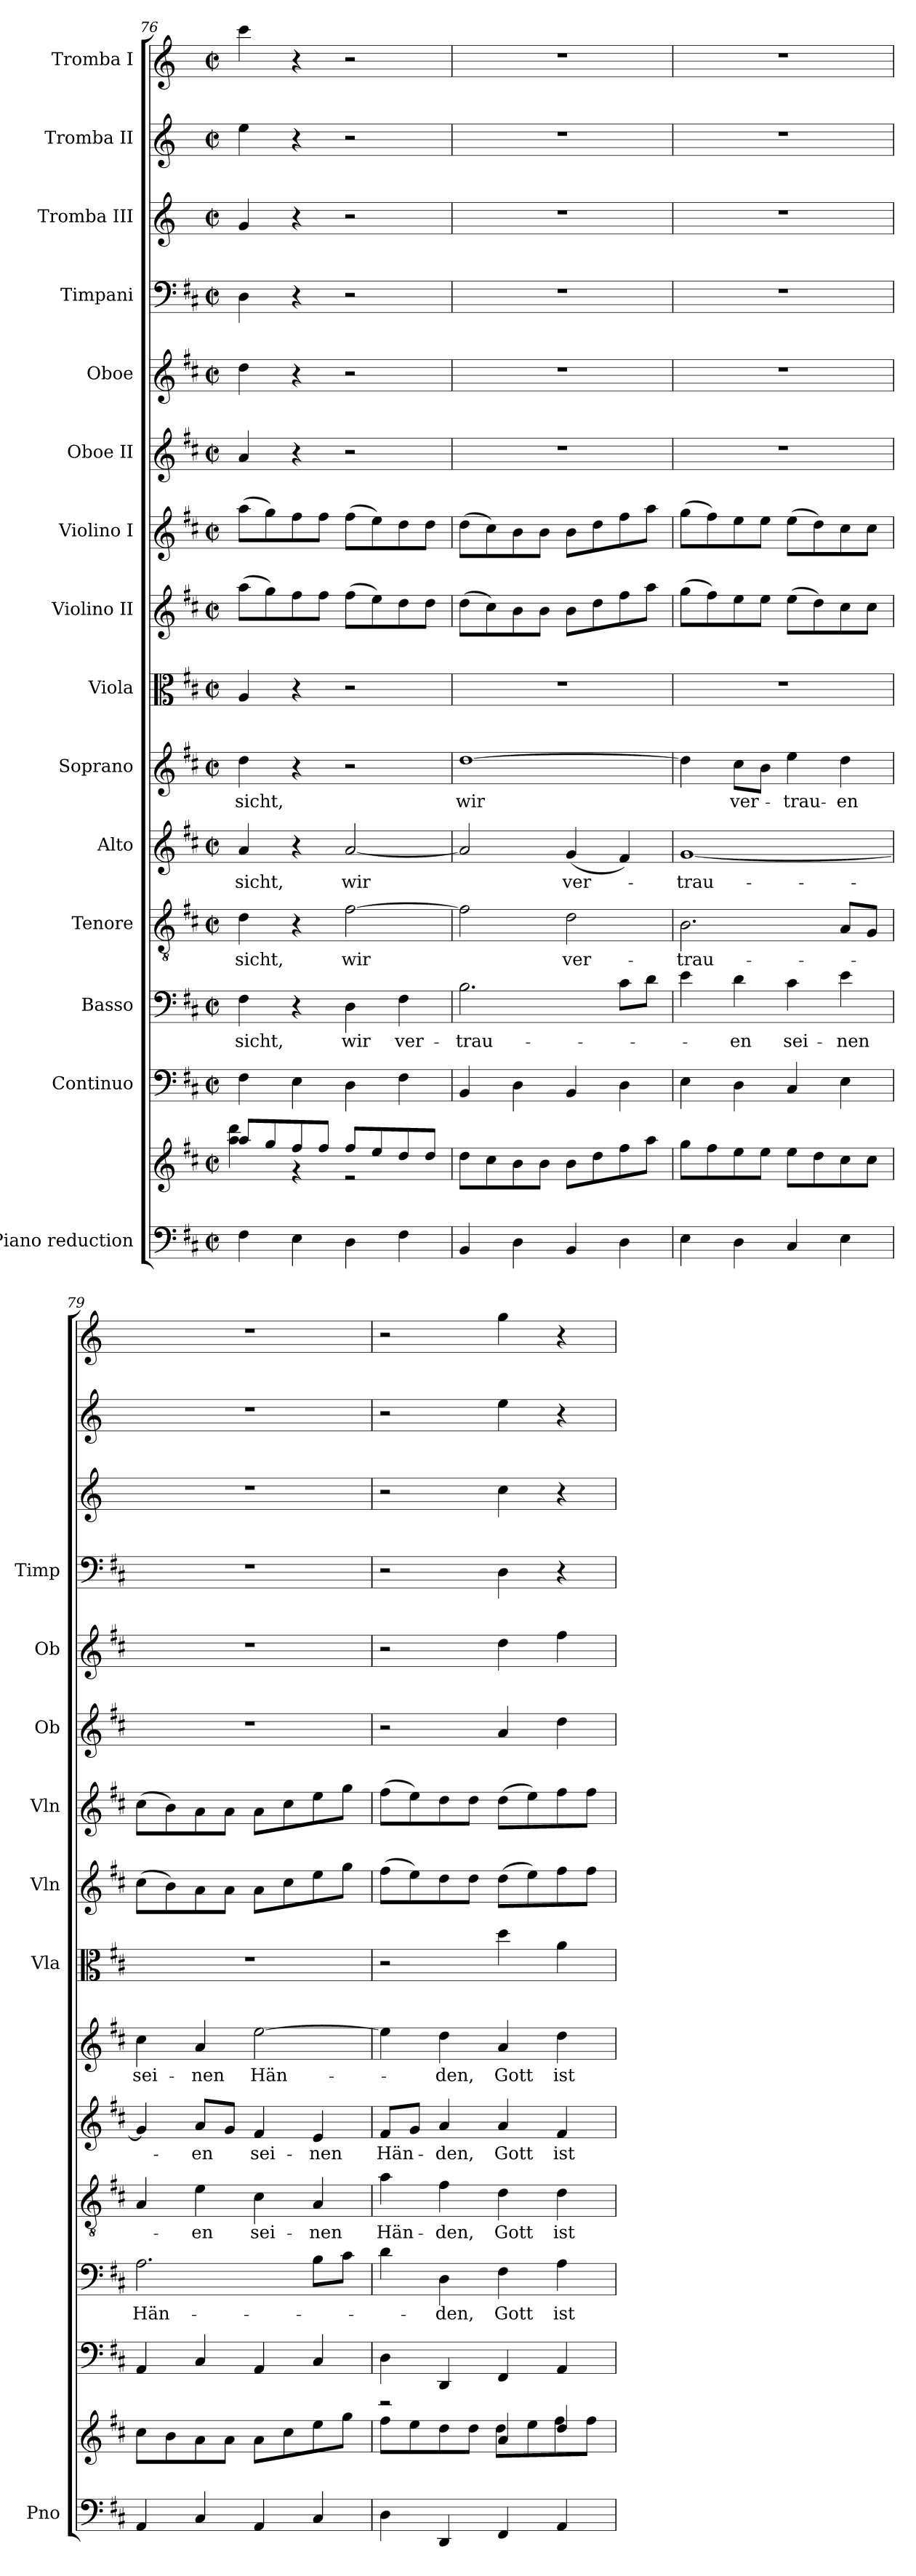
**kern	**kern	**kern	**kern	**text	**kern	**text	**kern	**text	**kern	**text	**kern	**kern	**kern	**kern	**kern	**kern	**kern	**kern	**kern
*part15	*part15	*part14	*part13	*part13	*part12	*part12	*part11	*part11	*part10	*part10	*part9	*part8	*part7	*part6	*part5	*part4	*part3	*part2	*part1
*staff16	*staff15	*staff14	*staff13	*staff13	*staff12	*staff12	*staff11	*staff11	*staff10	*staff10	*staff9	*staff8	*staff7	*staff6	*staff5	*staff4	*staff3	*staff2	*staff1
*I"Piano reduction	*	*I"Continuo	*I"Basso	*	*I"Tenore	*	*I"Alto	*	*I"Soprano	*	*I"Viola	*I"Violino II	*I"Violino I	*I"Oboe II	*I"Oboe	*I"Timpani	*I"Tromba III	*I"Tromba II	*I"Tromba I
*I'Pno	*	*	*	*	*	*	*	*	*	*	*I'Vla	*I'Vln	*I'Vln	*I'Ob	*I'Ob	*I'Timp	*	*	*
*clefF4	*clefG2	*clefF4	*clefF4	*	*clefGv2	*	*clefG2	*	*clefG2	*	*clefC3	*clefG2	*clefG2	*clefG2	*clefG2	*clefF4	*clefG2	*clefG2	*clefG2
*	*	*	*	*	*	*	*	*	*	*	*	*	*	*	*	*	*ITrd-1c-2	*ITrd-1c-2	*ITrd-1c-2
*k[f#c#]	*k[f#c#]	*k[f#c#]	*k[f#c#]	*	*k[f#c#]	*	*k[f#c#]	*	*k[f#c#]	*	*k[f#c#]	*k[f#c#]	*k[f#c#]	*k[f#c#]	*k[f#c#]	*k[f#c#]	*k[f#c#]	*k[f#c#]	*k[f#c#]
*M2/2	*M2/2	*M2/2	*M2/2	*	*M2/2	*	*M2/2	*	*M2/2	*	*M2/2	*M2/2	*M2/2	*M2/2	*M2/2	*M2/2	*M2/2	*M2/2	*M2/2
*met(c|)	*met(c|)	*met(c|)	*met(c|)	*	*met(c|)	*	*met(c|)	*	*met(c|)	*	*met(c|)	*met(c|)	*met(c|)	*met(c|)	*met(c|)	*met(c|)	*met(c|)	*met(c|)	*met(c|)
=76	=76	=76	=76	=76	=76	=76	=76	=76	=76	=76	=76	=76	=76	=76	=76	=76	=76	=76	=76
*	*^	*	*	*	*	*	*	*	*	*	*	*	*	*	*	*	*	*	*
!	!	!	!	!	!LO:LY:b	!	!LO:LY:b	!	!LO:LY:b	!	!LO:LY:b	!	!	!	!	!	!	!	!	!
4F#\	8aa/L	4aa\ 4ddd\	4F#\	4F#\	-sicht,	4d\	-sicht,	4a/	-sicht,	4dd\	-sicht,	4A/	(8aa\L	(8aa\L	4a/	4dd\	4D\	4a/	4ff#\	4ddd\
.	8gg/	.	.	.	.	.	.	.	.	.	.	.	8gg\)	8gg\)	.	.	.	.	.	.
4E\	8ff#/	4r	4E\	4r	.	4r	.	4r	.	4r	.	4r	8ff#\	8ff#\	4r	4r	4r	4r	4r	4r
.	8ff#/J	.	.	.	.	.	.	.	.	.	.	.	8ff#\J	8ff#\J	.	.	.	.	.	.
!	!	!	!	!	!LO:LY:b	!	!LO:LY:b	!	!LO:LY:b	!	!	!	!	!	!	!	!	!	!	!
4D\	8ff#/L	2r	4D\	4D\	wir	[2f#\	wir	[2a/	wir	2r	.	2r	(8ff#\L	(8ff#\L	2r	2r	2r	2r	2r	2r
.	8ee/	.	.	.	.	.	.	.	.	.	.	.	8ee\)	8ee\)	.	.	.	.	.	.
!	!	!	!	!	!LO:LY:b	!	!	!	!	!	!	!	!	!	!	!	!	!	!	!
4F#\	8dd/	.	4F#\	4F#\	ver-	.	.	.	.	.	.	.	8dd\	8dd\	.	.	.	.	.	.
.	8dd/J	.	.	.	.	.	.	.	.	.	.	.	8dd\J	8dd\J	.	.	.	.	.	.
*	*v	*v	*	*	*	*	*	*	*	*	*	*	*	*	*	*	*	*	*	*
=77	=77	=77	=77	=77	=77	=77	=77	=77	=77	=77	=77	=77	=77	=77	=77	=77	=77	=77	=77
!	!	!	!	!LO:LY:b	!	!	!	!	!	!LO:LY:b	!	!	!	!	!	!	!	!	!
4BB/	8dd\L	4BB/	2.B\	-trau-	2f#\]	.	2a/]	.	[1dd	wir	1r	(8dd\L	(8dd\L	1r	1r	1r	1r	1r	1r
.	8cc#\	.	.	.	.	.	.	.	.	.	.	8cc#\)	8cc#\)	.	.	.	.	.	.
4D\	8b\	4D\	.	.	.	.	.	.	.	.	.	8b\	8b\	.	.	.	.	.	.
.	8b\J	.	.	.	.	.	.	.	.	.	.	8b\J	8b\J	.	.	.	.	.	.
!	!	!	!	!	!	!LO:LY:b	!	!LO:LY:b	!	!	!	!	!	!	!	!	!	!	!
4BB/	8b\L	4BB/	.	.	2d\	ver-	(4g/	ver-	.	.	.	8b\L	8b\L	.	.	.	.	.	.
.	8dd\	.	.	.	.	.	.	.	.	.	.	8dd\	8dd\	.	.	.	.	.	.
4D\	8ff#\	4D\	8c#\L	.	.	.	4f#/)	.	.	.	.	8ff#\	8ff#\	.	.	.	.	.	.
.	8aa\J	.	8d\J	.	.	.	.	.	.	.	.	8aa\J	8aa\J	.	.	.	.	.	.
=78	=78	=78	=78	=78	=78	=78	=78	=78	=78	=78	=78	=78	=78	=78	=78	=78	=78	=78	=78
!	!	!	!	!	!	!LO:LY:b	!	!LO:LY:b	!	!	!	!	!	!	!	!	!	!	!
4E\	8gg\L	4E\	4e\	.	2.B\	-trau-	[1g	-trau-	4dd\]	.	1r	(8gg\L	(8gg\L	1r	1r	1r	1r	1r	1r
.	8ff#\	.	.	.	.	.	.	.	.	.	.	8ff#\)	8ff#\)	.	.	.	.	.	.
!	!	!	!	!LO:LY:b	!	!	!	!	!	!LO:LY:b	!	!	!	!	!	!	!	!	!
4D\	8ee\	4D\	4d\	-en	.	.	.	.	8cc#\L	ver-	.	8ee\	8ee\	.	.	.	.	.	.
.	8ee\J	.	.	.	.	.	.	.	8b\J	.	.	8ee\J	8ee\J	.	.	.	.	.	.
!	!	!	!	!LO:LY:b	!	!	!	!	!	!LO:LY:b	!	!	!	!	!	!	!	!	!
4C#/	8ee\L	4C#/	4c#\	sei-	.	.	.	.	4ee\	-trau-	.	(8ee\L	(8ee\L	.	.	.	.	.	.
.	8dd\	.	.	.	.	.	.	.	.	.	.	8dd\)	8dd\)	.	.	.	.	.	.
!	!	!	!	!LO:LY:b	!	!	!	!	!	!LO:LY:b	!	!	!	!	!	!	!	!	!
4E\	8cc#\	4E\	4e\	-nen	8A/L	.	.	.	4dd\	-en	.	8cc#\	8cc#\	.	.	.	.	.	.
.	8cc#\J	.	.	.	8G/J	.	.	.	.	.	.	8cc#\J	8cc#\J	.	.	.	.	.	.
=79	=79	=79	=79	=79	=79	=79	=79	=79	=79	=79	=79	=79	=79	=79	=79	=79	=79	=79	=79
!	!	!	!	!LO:LY:b	!	!	!	!	!	!LO:LY:b	!	!	!	!	!	!	!	!	!
4AA/	8cc#\L	4AA/	2.A\	Hän-	4A/	.	4g/]	.	4cc#\	sei-	1r	(8cc#\L	(8cc#\L	1r	1r	1r	1r	1r	1r
.	8b\	.	.	.	.	.	.	.	.	.	.	8b\)	8b\)	.	.	.	.	.	.
!	!	!	!	!	!	!LO:LY:b	!	!LO:LY:b	!	!LO:LY:b	!	!	!	!	!	!	!	!	!
4C#/	8a\	4C#/	.	.	4e\	-en	8a/L	-en	4a/	-nen	.	8a\	8a\	.	.	.	.	.	.
.	8a\J	.	.	.	.	.	8g/J	.	.	.	.	8a\J	8a\J	.	.	.	.	.	.
!	!	!	!	!	!	!LO:LY:b	!	!LO:LY:b	!	!LO:LY:b	!	!	!	!	!	!	!	!	!
4AA/	8a\L	4AA/	.	.	4c#\	sei-	4f#/	sei-	[2ee\	Hän-	.	8a\L	8a\L	.	.	.	.	.	.
.	8cc#\	.	.	.	.	.	.	.	.	.	.	8cc#\	8cc#\	.	.	.	.	.	.
!	!	!	!	!	!	!LO:LY:b	!	!LO:LY:b	!	!	!	!	!	!	!	!	!	!	!
4C#/	8ee\	4C#/	8B\L	.	4A/	-nen	4e/	-nen	.	.	.	8ee\	8ee\	.	.	.	.	.	.
.	8gg\J	.	8c#\J	.	.	.	.	.	.	.	.	8gg\J	8gg\J	.	.	.	.	.	.
!!LO:PB:g=z
=80	=80	=80	=80	=80	=80	=80	=80	=80	=80	=80	=80	=80	=80	=80	=80	=80	=80	=80	=80
*	*^	*	*	*	*	*	*	*	*	*	*	*	*	*	*	*	*	*	*
!	!	!	!	!	!	!	!LO:LY:b	!	!LO:LY:b	!	!	!	!	!	!	!	!	!	!	!
4D\	2r	8ff#\L	4D\	4d\	.	4a\	Hän-	8f#/L	Hän-	4ee\]	.	2r	(8ff#\L	(8ff#\L	2r	2r	2r	2r	2r	2r
.	.	8ee\	.	.	.	.	.	8g/J	.	.	.	.	8ee\)	8ee\)	.	.	.	.	.	.
!	!	!	!	!	!LO:LY:b	!	!LO:LY:b	!	!LO:LY:b	!	!LO:LY:b	!	!	!	!	!	!	!	!	!
4DD/	.	8dd\	4DD/	4D\	-den,	4f#\	-den,	4a/	-den,	4dd\	-den,	.	8dd\	8dd\	.	.	.	.	.	.
.	.	8dd\J	.	.	.	.	.	.	.	.	.	.	8dd\J	8dd\J	.	.	.	.	.	.
!	!	!	!	!	!LO:LY:b	!	!LO:LY:b	!	!LO:LY:b	!	!LO:LY:b	!	!	!	!	!	!	!	!	!
4FF#/	4a/	8dd\L	4FF#/	4F#\	Gott	4d\	Gott	4a/	Gott	4a/	Gott	4dd\	(8dd\L	(8dd\L	4a/	4dd\	4D\	4dd\	4ff#\	4aa\
.	.	8ee\	.	.	.	.	.	.	.	.	.	.	8ee\)	8ee\)	.	.	.	.	.	.
!	!	!	!	!	!LO:LY:b	!	!LO:LY:b	!	!LO:LY:b	!	!LO:LY:b	!	!	!	!	!	!	!	!	!
4AA/	4dd/	8ff#\	4AA/	4A\	ist	4d\	ist	4f#/	ist	4dd\	ist	4a\	8ff#\	8ff#\	4dd\	4ff#\	4r	4r	4r	4r
.	.	8ff#\J	.	.	.	.	.	.	.	.	.	.	8ff#\J	8ff#\J	.	.	.	.	.	.
*	*v	*v	*	*	*	*	*	*	*	*	*	*	*	*	*	*	*	*	*	*
=	=	=	=	=	=	=	=	=	=	=	=	=	=	=	=	=	=	=	=
*-	*-	*-	*-	*-	*-	*-	*-	*-	*-	*-	*-	*-	*-	*-	*-	*-	*-	*-	*-
